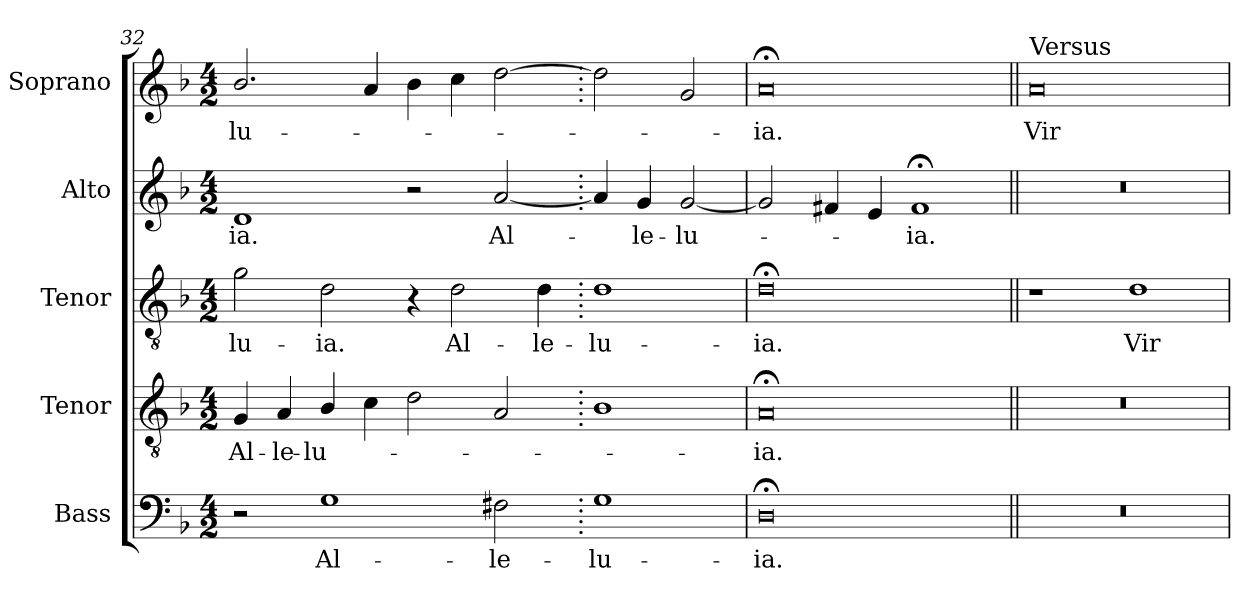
**kern	**text	**kern	**text	**kern	**text	**kern	**text	**kern	**text
*part5	*part5	*part4	*part4	*part3	*part3	*part2	*part2	*part1	*part1
*staff5	*staff5	*staff4	*staff4	*staff3	*staff3	*staff2	*staff2	*staff1	*staff1
*I"Bass	*	*I"Tenor	*	*I"Tenor	*	*I"Alto	*	*I"Soprano	*
*I'B.	*	*I'T.	*	*I'T.	*	*I'A.	*	*I'S.	*
*clefF4	*	*clefGv2	*	*clefGv2	*	*clefG2	*	*clefG2	*
*	*	*ITrd7c12	*	*ITrd7c12	*	*	*	*	*
*k[b-]	*	*k[b-]	*	*k[b-]	*	*k[b-]	*	*k[b-]	*
*F:	*	*F:	*	*F:	*	*F:	*	*F:	*
*M4/2	*	*M4/2	*	*M4/2	*	*M4/2	*	*M4/2	*
=32	=32	=32	=32	=32	=32	=32	=32	=32	=32
!	!	!	!LO:LY:b:color=#000000	!	!	!	!	!	!
!	!	!	!	!	!LO:LY:b:color=#000000	!	!	!	!
!	!	!	!	!	!	!	!LO:LY:b:color=#000000	!	!
!	!	!	!	!	!	!	!	!	!LO:LY:b:color=#000000
2r	.	4GGi/	Al-	2Gi\	-lu-	1di	-ia.	2.b-i/	-lu-
!	!	!	!LO:LY:b:color=#000000	!	!	!	!	!	!
.	.	4AAi/	-le-	.	.	.	.	.	.
!	!LO:LY:b:color=#000000	!	!	!	!	!	!	!	!
!	!	!	!LO:LY:b:color=#000000	!	!	!	!	!	!
!	!	!	!	!	!LO:LY:b:color=#000000	!	!	!	!
1Gi	Al-	4BB-i/	-lu-	2Di\	-ia.	.	.	.	.
.	.	4Ci\	.	.	.	.	.	4ai/	.
.	.	2Di\	.	4r	.	2r	.	4b-i\	.
!	!	!	!	!	!LO:LY:b:color=#000000	!	!	!	!
.	.	.	.	2Di\	Al-	.	.	4cci\	.
!	!LO:LY:b:color=#000000	!	!	!	!	!	!	!	!
!	!	!	!	!	!	!	!LO:LY:b:color=#000000	!	!
2F#Xi\	-le-	2AAi/	.	.	.	[2ai/	Al-	[2ddi\	.
!	!	!	!	!	!LO:LY:b:color=#000000	!	!	!	!
.	.	.	.	4Di\	-le-	.	.	.	.
=33.	=33.	=33.	=33.	=33.	=33.	=33.	=33.	=33.	=33.
!	!LO:LY:b:color=#000000	!	!	!	!	!	!	!	!
!	!	!	!	!	!LO:LY:b:color=#000000	!	!	!	!
1Gi	-lu-	1BB-i	.	1Di	-lu-	4ai/]	.	2ddi\]	.
!	!	!	!	!	!	!	!LO:LY:b:color=#000000	!	!
.	.	.	.	.	.	4gi/	-le-	.	.
!	!	!	!	!	!	!	!LO:LY:b:color=#000000	!	!
.	.	.	.	.	.	[2gi/	-lu-	2gi/	.
=34	=34	=34	=34	=34	=34	=34	=34	=34	=34
!	!LO:LY:b:color=#000000	!	!	!	!	!	!	!	!
!	!	!	!LO:LY:b:color=#000000	!	!	!	!	!	!
!	!	!	!	!	!LO:LY:b:color=#000000	!	!	!	!
!	!	!	!	!	!	!	!	!	!LO:LY:b:color=#000000
0D;i	-ia.	0AA;i	-ia.	0D;i	-ia.	2gi/]	.	0a;i	-ia.
.	.	.	.	.	.	4f#Xi/	.	.	.
.	.	.	.	.	.	4ei/	.	.	.
!	!	!	!	!	!	!	!LO:LY:b:color=#000000	!	!
.	.	.	.	.	.	1f#;i	-ia.	.	.
!!LO:LB:g=z
=35||	=35||	=35||	=35||	=35||	=35||	=35||	=35||	=35||	=35||
!LO:N:vis=1	!	!LO:N:vis=1	!	!	!	!LO:N:vis=1	!	!	!
!	!	!	!	!	!	!	!	!LO:TX:a:t=Versus	!
!	!	!	!	!	!	!	!	!	!LO:LY:b:color=#000000
0r	.	0r	.	1r	.	0r	.	0ai	Vir-
!	!	!	!	!	!LO:LY:b:color=#000000	!	!	!	!
.	.	.	.	1Di	Vir-	.	.	.	.
=	=	=	=	=	=	=	=	=	=
*-	*-	*-	*-	*-	*-	*-	*-	*-	*-
